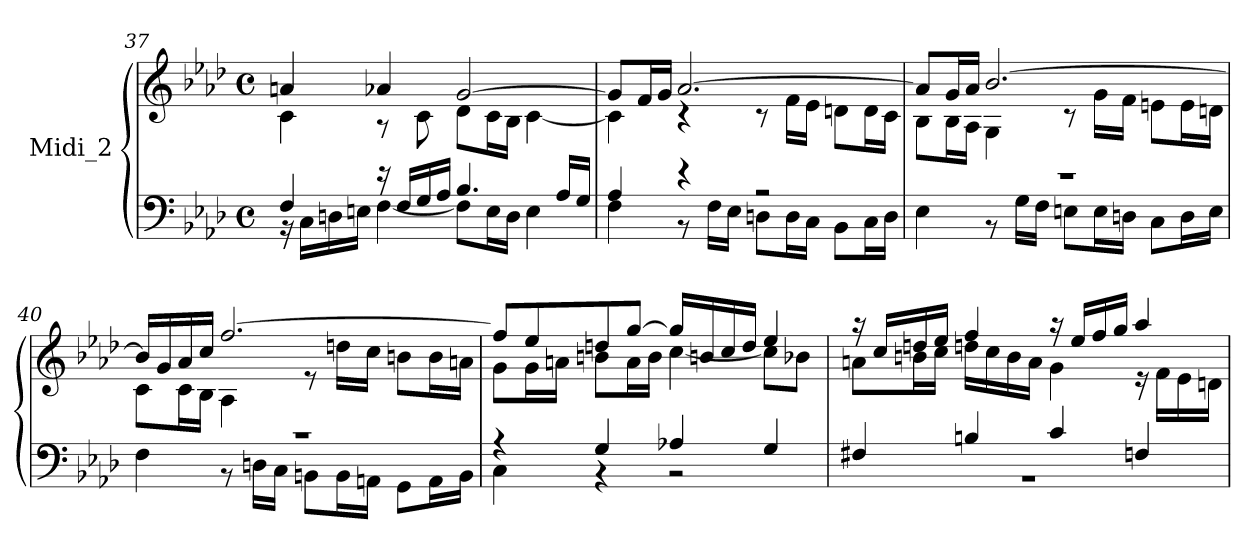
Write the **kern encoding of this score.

**kern	**kern
*part1	*part1
*staff2	*staff1
*I"Midi_2	*
*clefF4	*clefG2
*k[b-e-a-d-]	*k[b-e-a-d-]
*A-:	*A-:
*M4/4	*M4/4
*met(c)	*met(c)
=37	=37
*^	*^
4F/	16r	4an/	4c\
.	16C\LL	.	.
.	16Dn\	.	.
.	16En\JJ	.	.
16r	[4F\	4a-X/	8r
16F/LL	.	.	.
16G/	.	.	8c\
16A-/JJ	.	.	.
4.B-/	8F\L]	[2g/	8d-\L
.	16E\L	.	16c\L
.	16D\JJ	.	16B-\JJ
.	4E\	.	[4c\
16A-LL	.	.	.
16GJJ	.	.	.
!!LO:LB:g=z	!!
=38	=38	=38	=38
4A-/	4F\	8g/L]	4c\]
.	.	16f/L	.
.	.	16g/JJ	.
4r	8r	[2.a-/	4r
.	16F\LL	.	.
.	16E-\JJ	.	.
2r	8Dn\L	.	8r
.	16D\L	.	16f\LL
.	16C\JJ	.	16e-\JJ
.	8BB-\L	.	8dnL
.	16C\L	.	16dL
.	16D\JJ	.	16cJJ
=39	=39	=39	=39
1r	4E-\	8a-/L]	8B-L
.	.	16g/L	16B-L
.	.	16a-/JJ	16A-JJ
.	8r	[2.b-/	4G\
.	16G\LL	.	.
.	16F\JJ	.	.
.	8En\L	.	8r
.	16E\L	.	16gLL
.	16Dn\JJ	.	16fJJ
.	8C\L	.	8enL
.	16D\L	.	16eL
.	16E\JJ	.	16dnJJ
=40	=40	=40	=40
1r	4F\	16b-LL]	8c\L
.	.	16g	.
.	.	16a-	16c\L
.	.	16ccJJ	16B-\JJ
.	8r	[2.ff/	4A-\
.	16DnLL	.	.
.	16CJJ	.	.
.	8BBnL	.	8r
.	16BBL	.	16ddnLL
.	16AAnJJ	.	16ccJJ
.	8GG\L	.	8bnL
.	16AA\L	.	16bL
.	16BB\JJ	.	16anJJ
!!LO:LB:g=z	!!
=41	=41	=41	=41
4r	4C\	8ff/L]	8g\L
.	.	8ee-/	16g\L
.	.	.	16an\JJ
4G/	4r	8ddn/	8bn\L
.	.	[8gg/J	16a\L
.	.	.	16b\JJ
4A-X/	2r	16gg/LL]	[4cc\
.	.	16bn/	.
.	.	16cc/	.
.	.	16dd/JJ	.
4G/	.	4ee-/	8ccL]
.	.	.	8b-XJ
=42	=42	=42	=42
4F#X/	1r	16r	8an\L
.	.	16cc/LL	.
.	.	16ddn/	16bn\L
.	.	16ee-/JJ	16cc\JJ
4Bn/	.	4ff/	16ddnLL
.	.	.	16cc
.	.	.	16b
.	.	.	16aJJ
4c/	.	16r	4g\
.	.	16ee-/LL	.
.	.	16ff/	.
.	.	16gg/JJ	.
4Fn/	.	4aa-/	16r
.	.	.	16f\LL
.	.	.	16e-\
.	.	.	16dn\JJ
*v	*v	*	*
*	*v	*v
=	=
*-	*-
